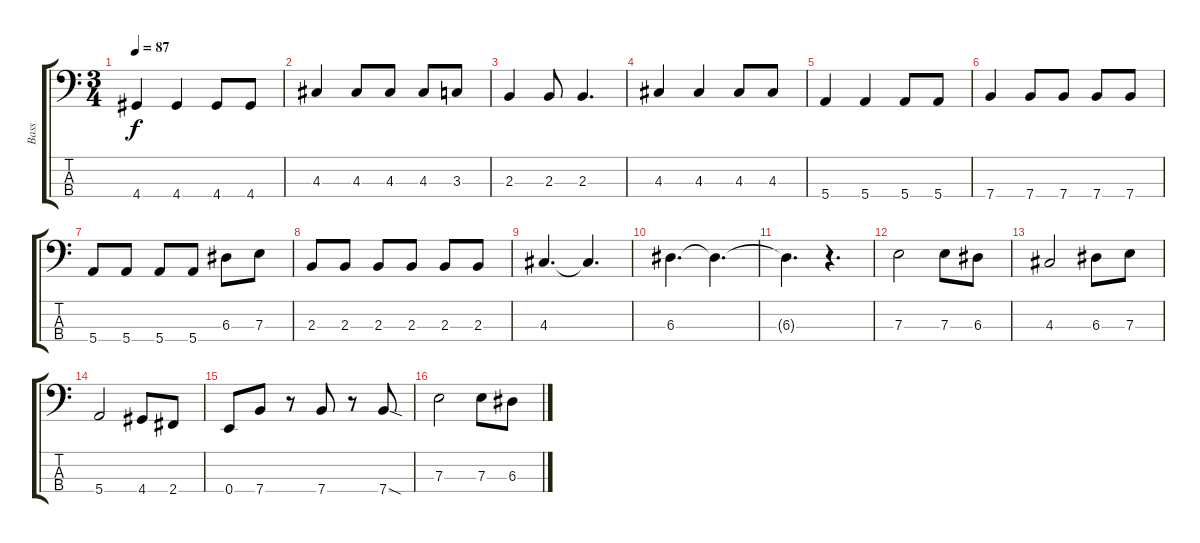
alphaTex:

\track ("Bass" "Bass") {instrument electricbassfinger}
\staff {score tabs}
\tuning (G2 D2 A1 E1) {hide}
\ts (3 4)
\tempo 87
\clef f4
\ks c
4.4.4{dy f} 4.4.4 4.4.8 4.4.8 |
4.3.4 4.3.8 4.3.8 4.3.8 3.3.8 |
2.3.4 2.3.8 2.3.4{d} |
4.3.4 4.3.4 4.3.8 4.3.8 |
5.4.4 5.4.4 5.4.8 5.4.8 |
7.4.4 7.4.8 7.4.8 7.4.8 7.4.8 |
5.4.8 5.4.8 5.4.8 5.4.8 6.3.8 7.3.8 |
2.3.8 2.3.8 2.3.8 2.3.8 2.3.8 2.3.8 |
4.3.4{d} 4.3{t}.4{d} |
6.3.4{d} 6.3{t}.4{d} |
6.3{t}.4{d} r.4{d} |
7.3.2 7.3.8 6.3.8 |
4.3.2 6.3.8 7.3.8 |
5.4.2 4.4.8 2.4.8 |
0.4.8 7.4.8 r.8 7.4.8 r.8 7.4{sod}.8 |
7.3.2 7.3.8 6.3.8
